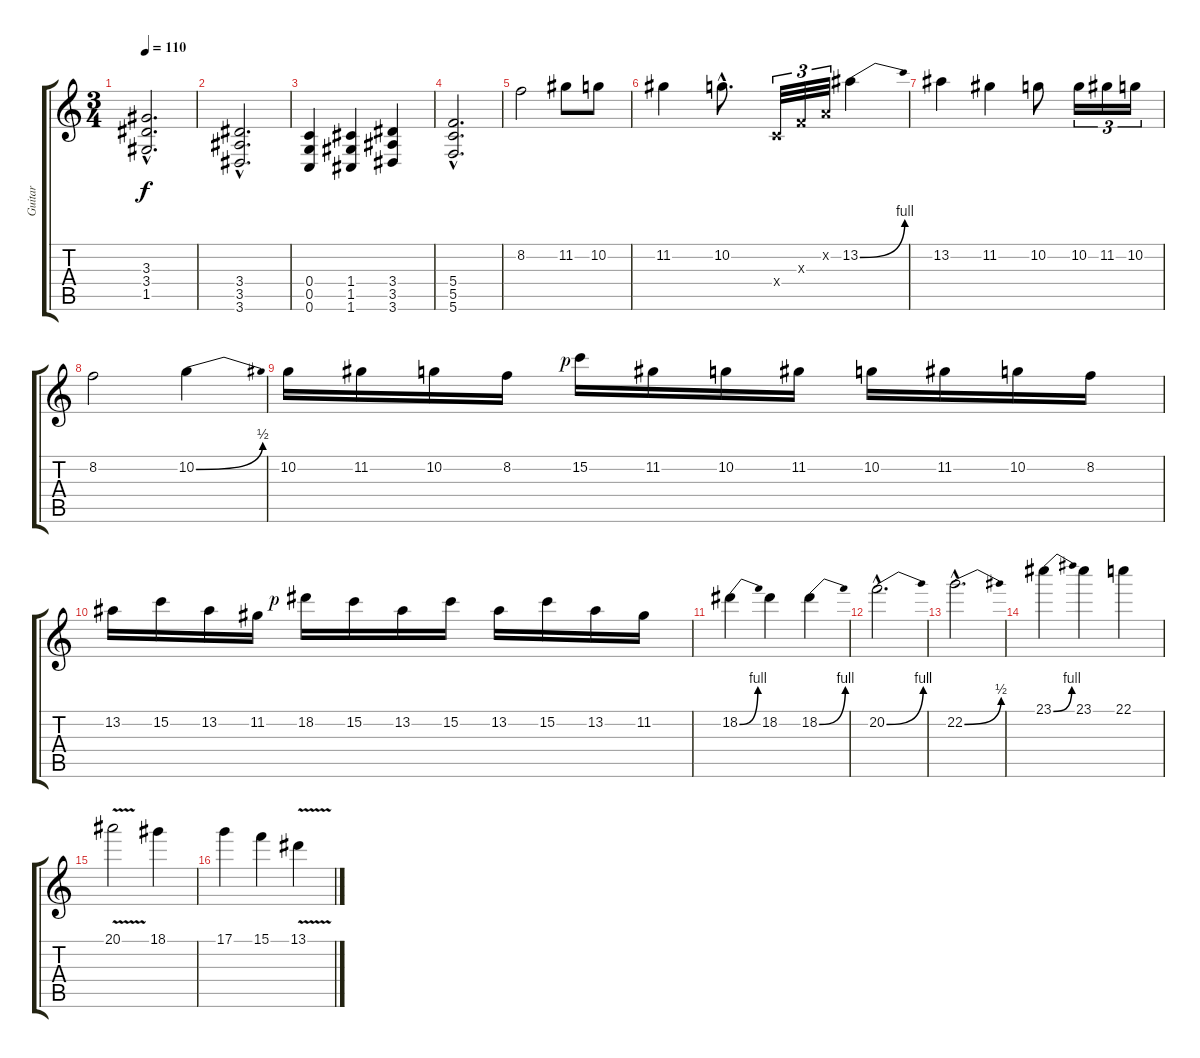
\track ("Guitar" "Guitar") {instrument overdrivenguitar}
\staff {score tabs}
\tuning (D4 A3 F3 C3 G2 C2) {hide}
\ts (3 4)
\tempo 110
\clef g2
\ks c
(3.3{hac} 3.4{hac} 1.5{hac}).2{d dy f} |
(3.4{hac} 3.5{hac} 3.6{hac}).2{d} |
(0.4 0.5 0.6).4 (1.4 1.5 1.6).4 (3.4 3.5 3.6).4 |
(5.4{hac} 5.5{hac} 5.6{hac}).2{d} |
8.2.2{volume 16} 11.2.8 10.2.8 |
11.2.4 10.2{hac}.8{d} 0.4{x}.32{tu (3 2)} 0.3{x}.32{tu (3 2)} 0.2{x}.32{tu (3 2)} 13.2{be (bend 0 0 60 4)}.4 |
13.2.4 11.2.4 10.2.8 10.2.16{tu (3 2)} 11.2.16{tu (3 2)} 10.2.16{tu (3 2)} |
8.2.2 10.2{be (bend 0 0 60 2)}.4 |
10.2.16 11.2.16 10.2.16 8.2.16 15.2{rf 1}.16 11.2.16 10.2.16 11.2.16 10.2.16 11.2.16 10.2.16 8.2.16 |
13.2.16 15.2.16 13.2.16 11.2.16 18.2{rf 1}.16 15.2.16 13.2.16 15.2.16 13.2.16 15.2.16 13.2.16 11.2.16 |
18.2{be (bend 0 0 60 4)}.4 18.2.4 18.2{be (bend 0 0 60 4)}.4 |
20.2{be (bend 0 0 60 4) hac}.2{d} |
22.2{be (bend 0 0 60 2) hac}.2{d} |
23.1{be (bend 0 0 60 4)}.4 23.1.4 22.1.4 |
20.1{v}.2 18.1.4 |
17.1.4 15.1.4 13.1{v}.4
